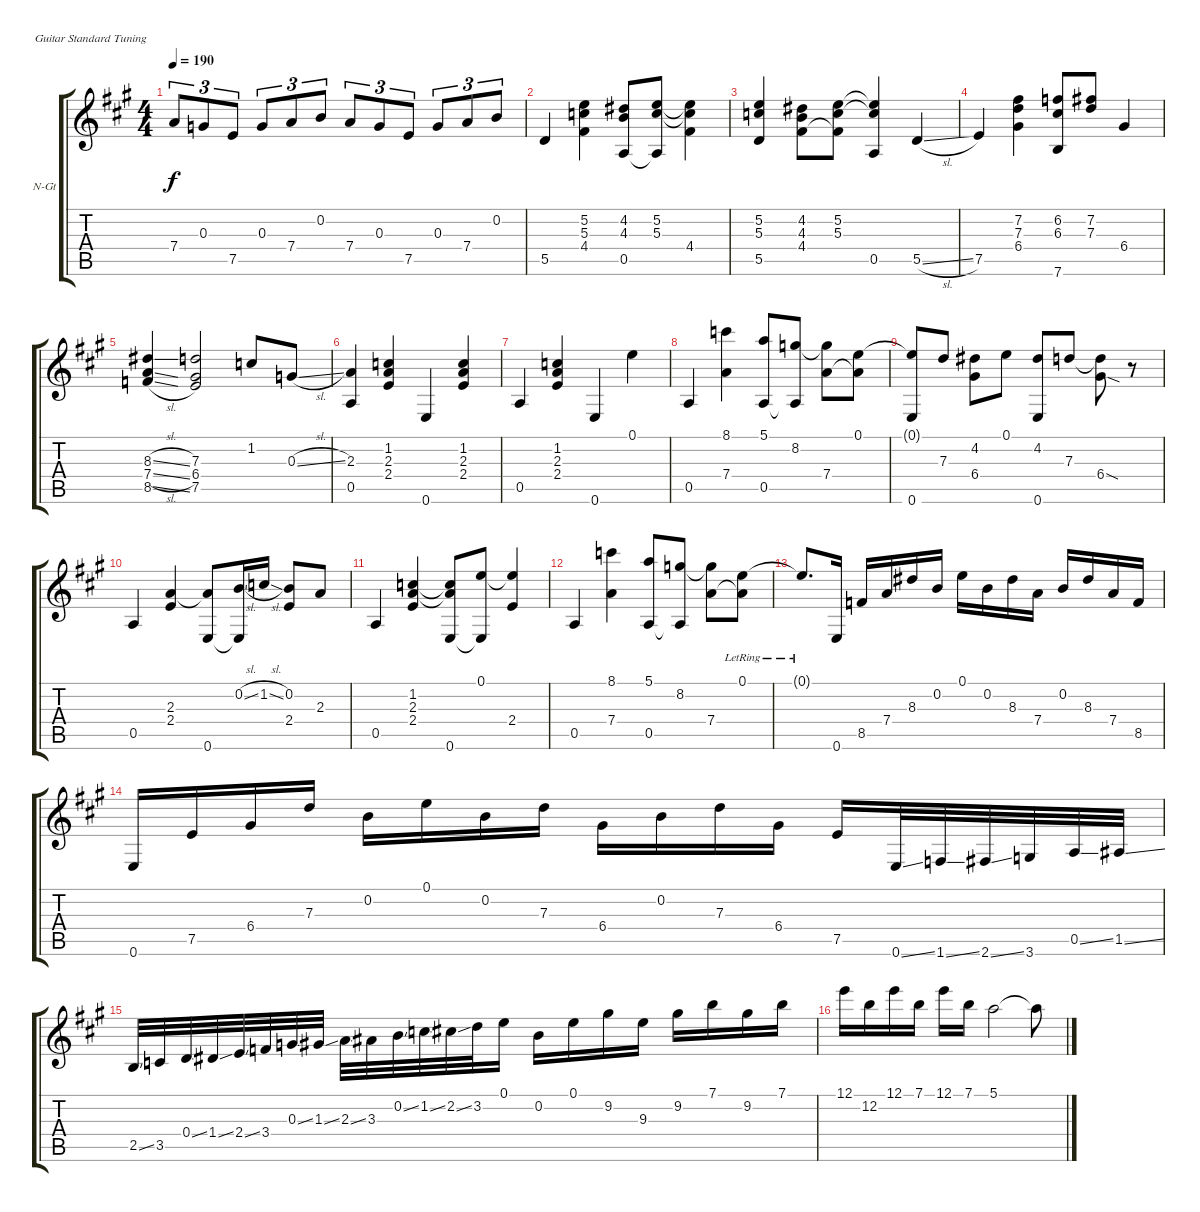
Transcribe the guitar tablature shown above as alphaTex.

\bracketExtendMode groupsimilarinstruments
\firstSystemTrackNameOrientation horizontal
\otherSystemsTrackNameOrientation horizontal
\track ("Track 1" "N-Gt") {instrument acousticguitarnylon}
\staff {score tabs}
\tuning (E4 B3 G3 D3 A2 E2)
\ts (4 4)
\tempo 190
\clef g2
\ks a
7.4.8{tu (3 2) dy f} 0.3.8{tu (3 2)} 7.5.8{tu (3 2)} 0.3.8{tu (3 2)} 7.4.8{tu (3 2)} 0.2.8{tu (3 2)} 7.4.8{tu (3 2)} 0.3.8{tu (3 2)} 7.5.8{tu (3 2)} 0.3.8{tu (3 2)} 7.4.8{tu (3 2)} 0.2.8{tu (3 2)} |
5.5.4 (5.2 5.3 4.4).4 (4.2 4.3 0.5).8 (5.2 5.3 0.5{t}).8 (5.2{t} 5.3{t} 4.4).4 |
(5.2 5.3 5.5).4 (4.2 4.3 4.4).8 (5.2 5.3 4.4{t}).8 (5.2{t} 5.3{t} 0.5).4 5.5{sl}.4 |
7.5.4 (7.2 7.3 6.4).4 (6.2 6.3 7.6).8 (7.2 7.3).8 6.4.4 |
(8.3{sl} 7.4{sl} 8.5{sl}).4 (7.3 6.4 7.5).2 1.2.8 0.3{sl}.8 |
(2.3 0.5).4 (1.2 2.3 2.4).4 0.6.4 (1.2 2.3 2.4).4 |
0.5.4 (1.2 2.3 2.4).4 0.6.4 0.1.4 |
0.5.4 (8.1 7.4).4 (5.1 0.5).8 (8.2 0.5{t}).8 (8.2{t} 7.4).8 (0.1 7.4{t}).8 |
(0.1{t} 0.6).8 7.3.8 (4.2 6.4).8 0.1.8 (4.2 0.6).8 7.3.8 (7.3{t} 6.4{sod}).8 r.8 |
0.5.4 (2.3 2.4).4 (2.3{t} 0.6).8 (0.2{sl} 0.6{t}).16 1.2{sl}.16 (0.2 2.4).8 2.3.8 |
0.5.4 (1.2 2.3 2.4).4 (1.2{t} 2.3{t} 0.6).8 (0.1 0.6{t}).8 (0.1{t} 2.4).4 |
0.5.4 (8.1 7.4).4 (5.1 0.5).8 (8.2 0.5{t}).8 (8.2{t} 7.4).8 (0.1{lr} 7.4{t}).8 |
0.1{lr t}.8{d} 0.6.16 8.5.16 7.4.16 8.3.16 0.2.16 0.1.16 0.2.16 8.3.16 7.4.16 0.2.16 8.3.16 7.4.16 8.5.16 |
0.6.16 7.5.16 6.4.16 7.3.16 0.2.16 0.1.16 0.2.16 7.3.16 6.4.16 0.2.16 7.3.16 6.4.16 7.5.16 0.6{ss}.32 1.6{ss}.32 2.6{ss}.32 3.6.32 0.5{ss}.32 1.5{ss}.32 |
2.5{ss}.32 3.5.32 0.4{ss}.32 1.4{ss}.32 2.4{ss}.32 3.4.32 0.3{ss}.32 1.3{ss}.32 2.3{ss}.32 3.3.32 0.2{ss}.32 1.2{ss}.32 2.2{ss}.32 3.2.32 0.1.16 0.2.16 0.1.16 9.2.16 9.3.16 9.2.16 7.1.16 9.2.16 7.1.16 |
12.1.16 12.2.16 12.1.16 7.1.16 12.1.16 7.1.16 5.1.2 5.1{t}.8
